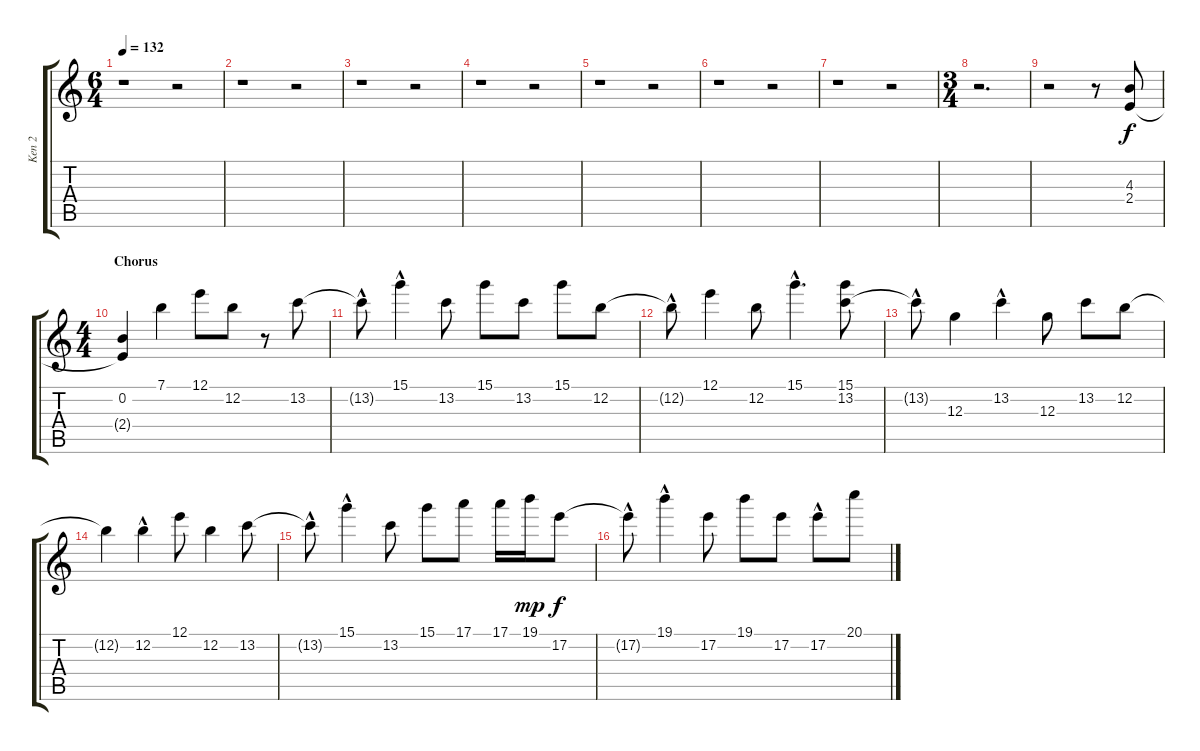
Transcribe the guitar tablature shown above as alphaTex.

\track ("Ken 2" "Ken 2") {instrument overdrivenguitar}
\staff {score tabs}
\tuning (E4 B3 G3 D3 A2 E2) {hide}
\ts (6 4)
\tempo 132
\clef g2
\ks c
r.1{dy mp} r.2 |
r.1 r.2 |
r.1 r.2 |
r.1 r.2 |
r.1 r.2 |
r.1 r.2 |
r.1 r.2 |
\ts (3 4)
r.2{d} |
r.2 r.8 (4.3 2.4).8{dy f balance 8} |
\ts (4 4)
\section ("" "Chorus")
(0.2 2.4{t}).4 7.1.4 12.1.8 12.2.8 r.8 13.2.8 |
13.2{hac t}.8 15.1{hac}.4 13.2.8 15.1.8 13.2.8 15.1.8 12.2.8 |
12.2{hac t}.8 12.1.4 12.2.8 15.1{hac}.4{d} (15.1 13.2).8 |
13.2{hac t}.8 12.3.4 13.2{hac}.4 12.3.8 13.2.8 12.2.8 |
12.2{t}.4 12.2{hac}.4 12.1.8 12.2.4 13.2.8 |
13.2{hac t}.8 15.1{hac}.4 13.2.8 15.1.8 17.1.8 17.1.16 19.1.16{dy mp} 17.2.8{dy f} |
17.2{hac t}.8 19.1{hac}.4 17.2.8 19.1.8 17.2.8 17.2{hac}.8 20.1.8
